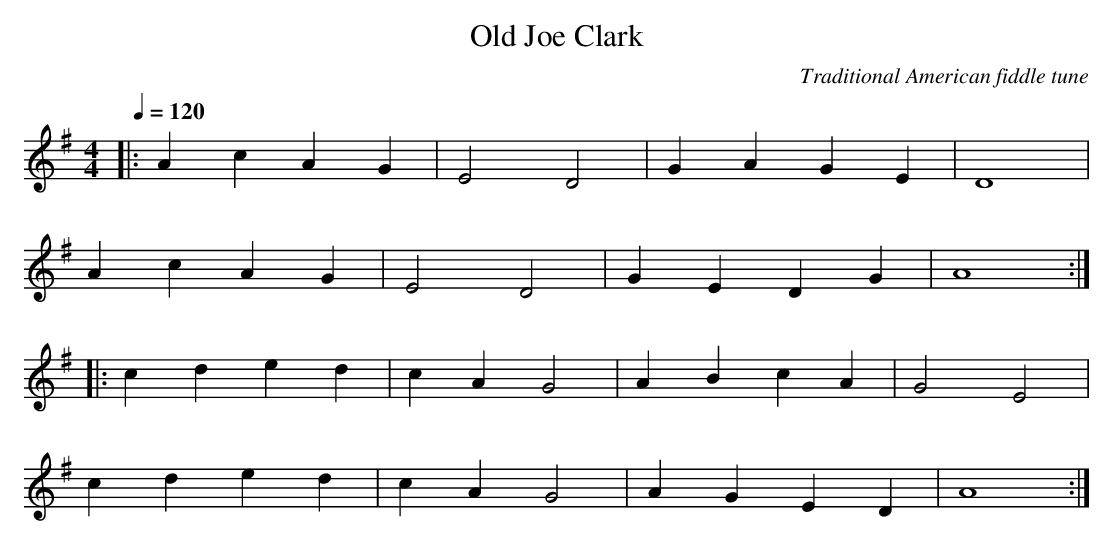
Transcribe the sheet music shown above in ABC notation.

X:1
T:Old Joe Clark
C:Traditional American fiddle tune
M:4/4
L:1/8
Q:1/4=120
K:Ador
|: A2 c2 A2 G2 | E4 D4 | G2 A2 G2 E2 | D8 |
   A2 c2 A2 G2 | E4 D4 | G2 E2 D2 G2 | A8 :|
|: c2 d2 e2 d2 | c2 A2 G4 | A2 B2 c2 A2 | G4 E4 |
   c2 d2 e2 d2 | c2 A2 G4 | A2 G2 E2 D2 | A8 :|
